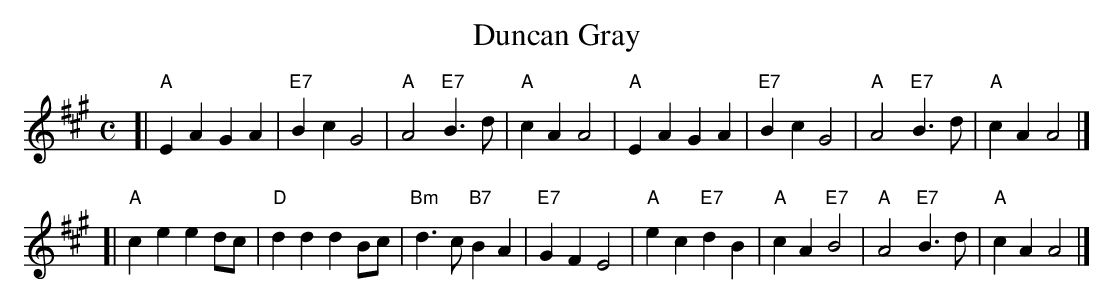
X:1
T: Duncan Gray
M: C
L: 1/4
K: A
[|\
"A"EA GA | "E7"Bc G2 | "A"A2 "E7"B>d | "A"cA A2 |\
"A"EA GA | "E7"Bc G2 | "A"A2 "E7"B>d | "A"cA A2 |]
[|\
"A"ce  ed/c/ | "D"dd dB/c/ | "Bm"d>c "B7"BA | "E7"GF E2 |\
"A"ec "E7"dB | "A"cA "E7"B2 | "A"A2 "E7"B>d | "A"cA A2 |]
